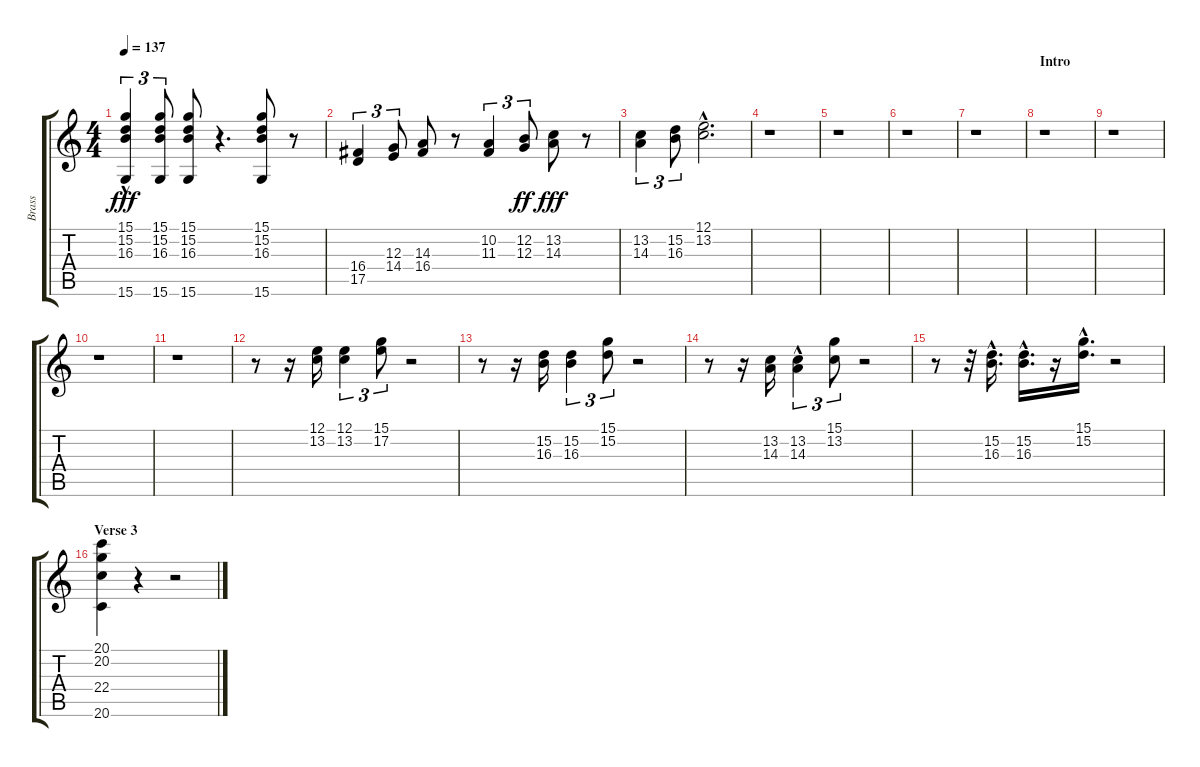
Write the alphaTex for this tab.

\track ("Brass" "Brass") {instrument brasssection}
\staff {score tabs}
\tuning (E4 B3 G3 D3 A2 E2) {hide}
\ts (4 4)
\tempo 137
\clef g2
\ks c
(15.1 15.2 16.3 15.6{hac}).4{tu (3 2) dy fff} (15.1 15.2 16.3 15.6).8{tu (3 2)} (15.1 15.2 16.3 15.6).8 r.4{d} (15.1 15.2 16.3 15.6).8 r.8 |
(16.4 17.5).4{tu (3 2)} (12.3 14.4).8{tu (3 2)} (14.3 16.4).8 r.8 (10.2 11.3).4{tu (3 2)} (12.2 12.3).8{tu (3 2) dy ff} (13.2 14.3).8{dy fff} r.8 |
(13.2 14.3).4{tu (3 2)} (15.2 16.3).8{tu (3 2)} (12.1{hac} 13.2{hac}).2{d} |
r.1 |
r.1 |
r.1 |
r.1 |
\section ("" "Intro")
r.1 |
r.1 |
r.1 |
r.1 |
r.8 r.16 (12.1 13.2).16 (12.1 13.2).4{tu (3 2)} (15.1 17.2).8{tu (3 2)} r.2 |
r.8 r.16 (15.2 16.3).16 (15.2 16.3).4{tu (3 2)} (15.1 15.2).8{tu (3 2)} r.2 |
r.8 r.16 (13.2 14.3).16 (13.2 14.3{hac}).4{tu (3 2)} (15.1 13.2).8{tu (3 2)} r.2 |
r.8 r.32 (15.2{hac} 16.3{hac}).16{d} (15.2{hac} 16.3{hac}).16{d} r.16 (15.1{hac} 15.2{hac}).16{d} r.2 |
\section ("" "Verse 3")
(20.1 20.2 22.4 20.6).4 r.4 r.2
